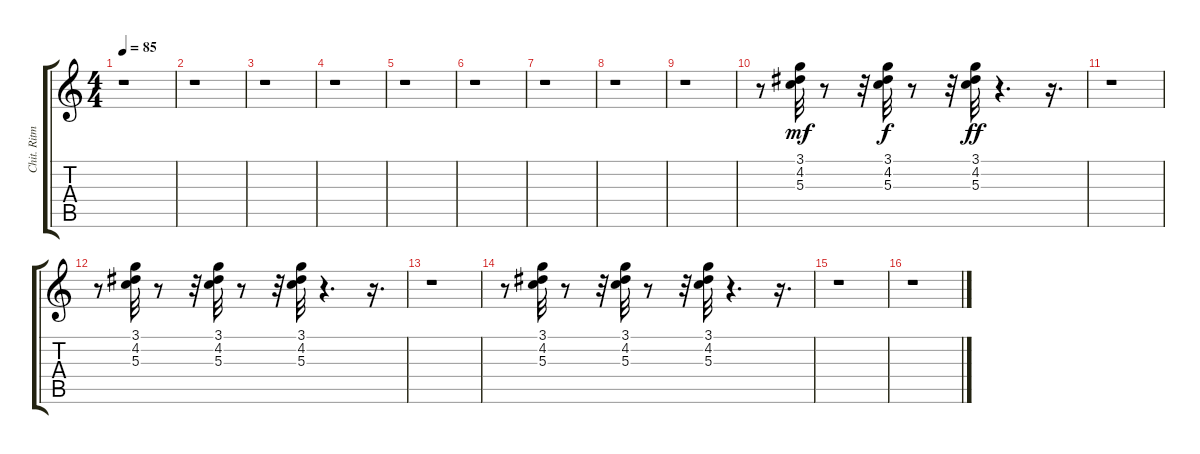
\track ("Chit. Ritm" "Chit. Ritm") {instrument electricguitarclean}
\staff {score tabs}
\tuning (E4 B3 G3 D3 A2 E2) {hide}
\ts (4 4)
\tempo 85
\clef g2
\ks c
r.1{dy ff} |
r.1 |
r.1 |
r.1 |
r.1 |
r.1 |
r.1 |
r.1 |
r.1 |
r.8 (3.1 4.2 5.3).32{dy mf} r.8 r.32 (3.1 4.2 5.3).32{dy f} r.8 r.32 (3.1 4.2 5.3).32{dy ff} r.4{d} r.16{d} |
r.1 |
r.8 (3.1 4.2 5.3).32 r.8 r.32 (3.1 4.2 5.3).32 r.8 r.32 (3.1 4.2 5.3).32 r.4{d} r.16{d} |
r.1 |
r.8 (3.1 4.2 5.3).32 r.8 r.32 (3.1 4.2 5.3).32 r.8 r.32 (3.1 4.2 5.3).32 r.4{d} r.16{d} |
r.1 |
r.1
